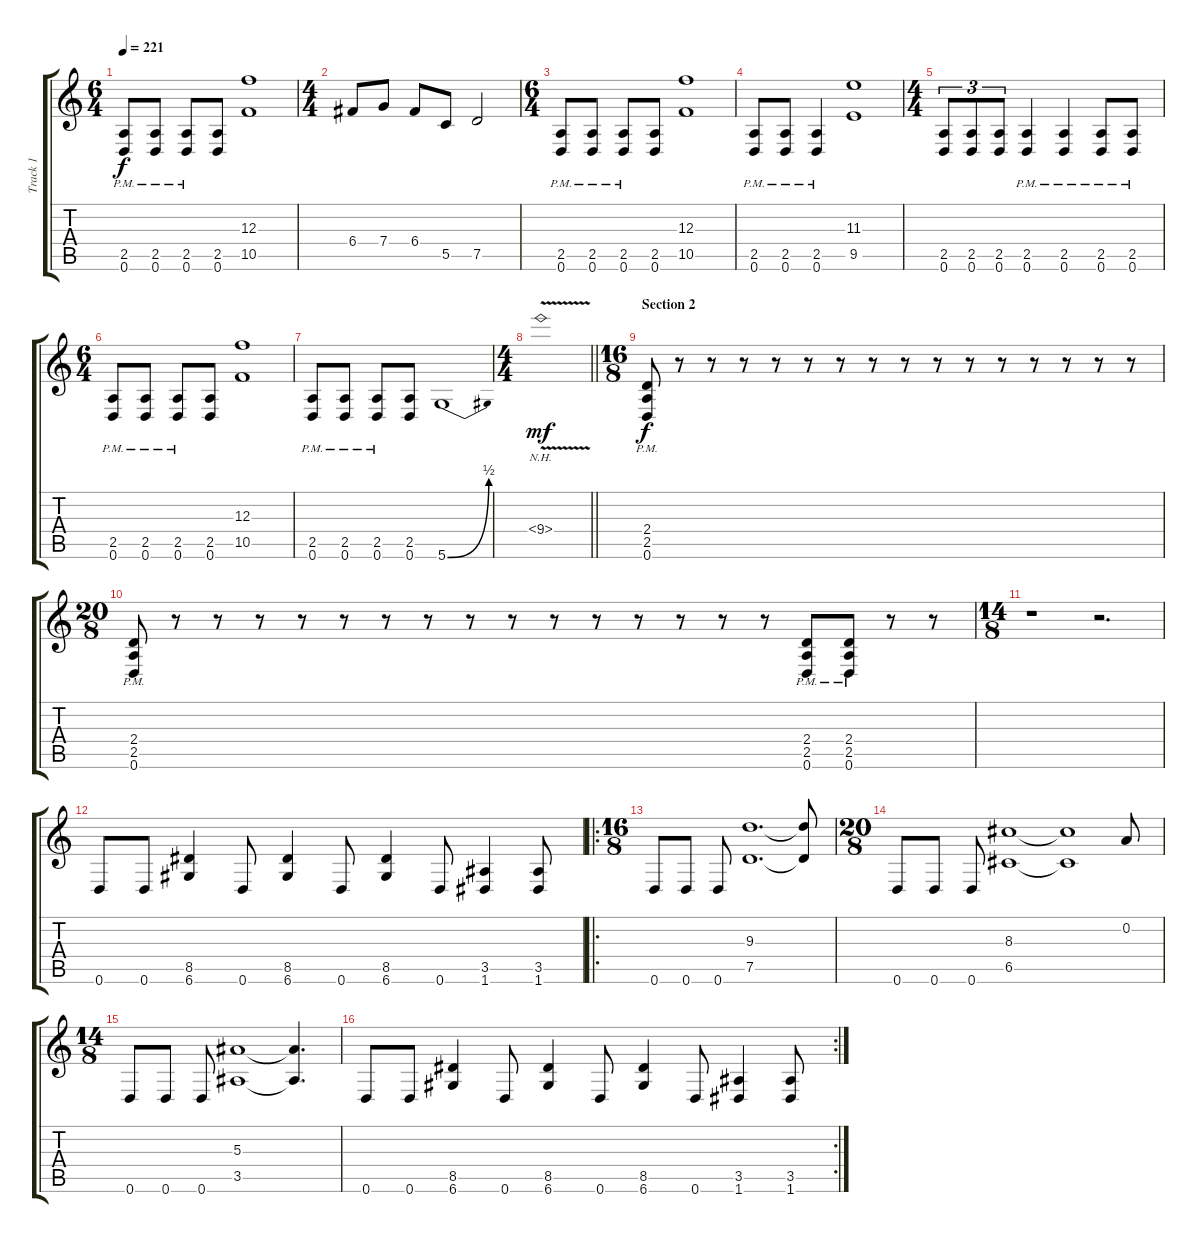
\track ("Track 1" "Track 1") {instrument distortionguitar}
\staff {score tabs}
\tuning (D4 A3 F3 C3 G2 D2) {hide}
\ts (6 4)
\tempo 221
\clef g2
\ks c
(2.5 0.6{pm}).8{dy f} (2.5 0.6{pm}).8 (2.5 0.6{pm}).8 (2.5 0.6).8 (12.3 10.5).1 |
\ts (4 4)
6.4.8 7.4.8 6.4.8 5.5.8 7.5.2 |
\ts (6 4)
(2.5 0.6{pm}).8 (2.5 0.6{pm}).8 (2.5 0.6{pm}).8 (2.5 0.6).8 (12.3 10.5).1 |
(2.5 0.6{pm}).8 (2.5 0.6{pm}).8 (2.5 0.6{pm}).4 (11.3 9.5).1 |
\ts (4 4)
(2.5 0.6).8{tu (3 2)} (2.5 0.6).8{tu (3 2)} (2.5 0.6).8{tu (3 2)} (2.5 0.6{pm}).4 (2.5 0.6{pm}).4 (2.5 0.6{pm}).8 (2.5 0.6{pm}).8 |
\ts (6 4)
(2.5 0.6{pm}).8 (2.5 0.6{pm}).8 (2.5 0.6{pm}).8 (2.5 0.6).8 (12.3 10.5).1 |
(2.5 0.6{pm}).8 (2.5 0.6{pm}).8 (2.5 0.6{pm}).8 (2.5 0.6).8 5.6{be (bend 0 0 60 2)}.1 |
\ts (4 4)
\barLineRight lightlight
9.4{nh v}.1{dy mf} |
\ts (16 8)
\section ("" "Section 2")
(2.4{pm} 2.5 0.6).8{dy f} r.8 r.8 r.8 r.8 r.8 r.8 r.8 r.8 r.8 r.8 r.8 r.8 r.8 r.8 r.8 |
\ts (20 8)
(2.4{pm} 2.5 0.6).8 r.8 r.8 r.8 r.8 r.8 r.8 r.8 r.8 r.8 r.8 r.8 r.8 r.8 r.8 r.8 (2.4{pm} 2.5 0.6).8 (2.4{pm} 2.5 0.6).8 r.8 r.8 |
\ts (14 8)
r.1 r.2{d} |
0.6.8 0.6.8 (8.5 6.6).4 0.6.8 (8.5 6.6).4 0.6.8 (8.5 6.6).4 0.6.8 (3.5 1.6).4 (3.5 1.6).8 |
\ro
\ts (16 8)
0.6.8 0.6.8 0.6.8 (9.3 7.5).1{d} (9.3{t} 7.5{t}).8 |
\ts (20 8)
0.6.8 0.6.8 0.6.8 (8.3 6.5).1 (8.3{t} 6.5{t}).1 0.2.8 |
\ts (14 8)
0.6.8 0.6.8 0.6.8 (5.3 3.5).1 (5.3{t} 3.5{t}).4{d} |
\rc 2
0.6.8 0.6.8 (8.5 6.6).4 0.6.8 (8.5 6.6).4 0.6.8 (8.5 6.6).4 0.6.8 (3.5 1.6).4 (3.5 1.6).8
